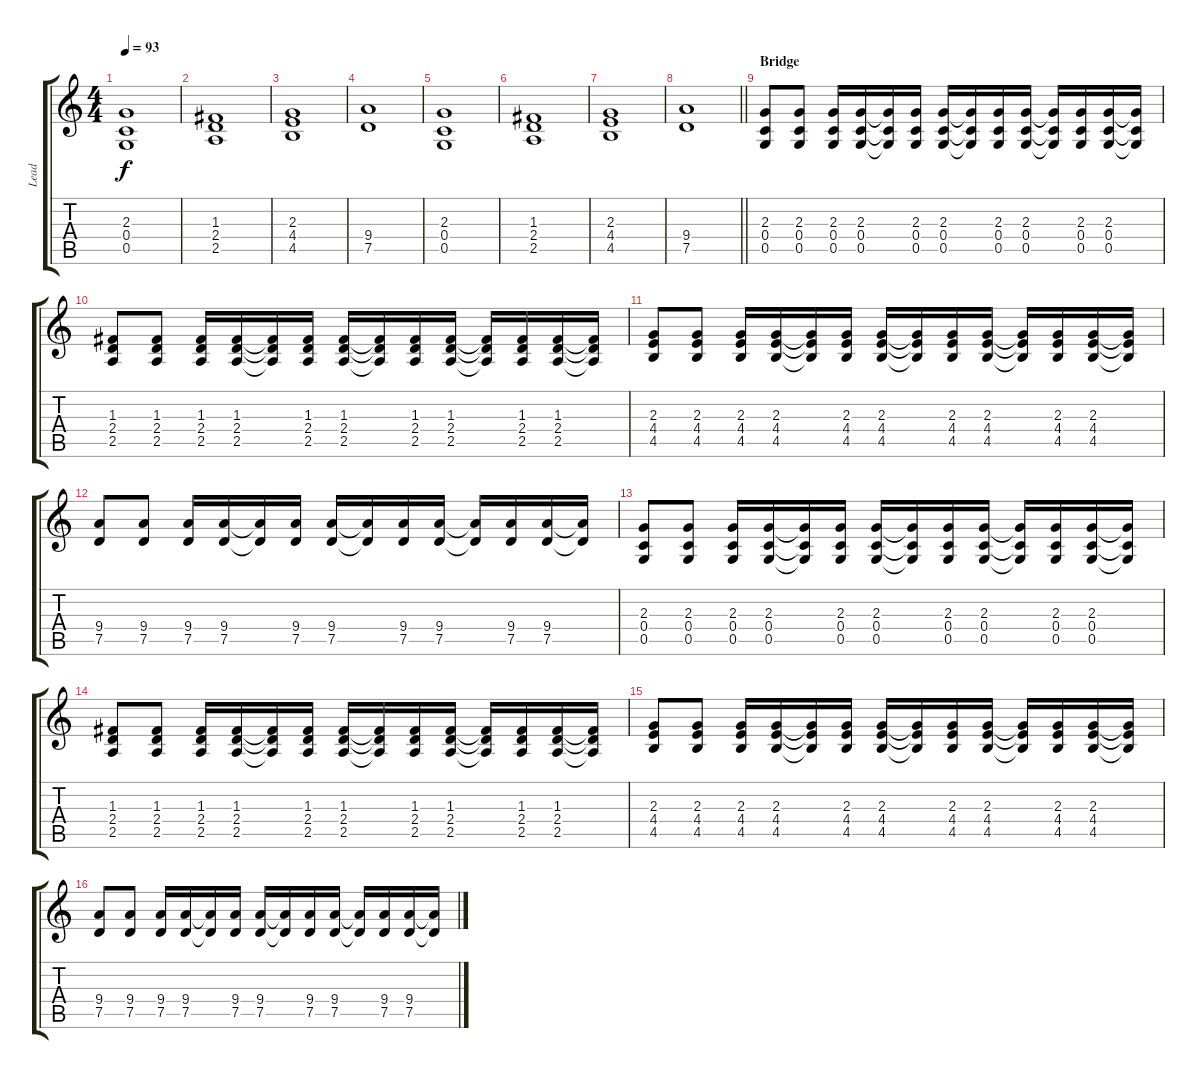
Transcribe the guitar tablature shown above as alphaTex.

\track ("Lead" "Lead") {instrument acousticguitarsteel}
\staff {score tabs}
\tuning (D4 A3 F3 C3 G2 C2) {hide}
\ts (4 4)
\tempo 93
\clef g2
\ks c
(2.3 0.4 0.5).1{dy f} |
(1.3 2.4 2.5).1 |
(2.3 4.4 4.5).1 |
(9.4 7.5).1 |
(2.3 0.4 0.5).1 |
(1.3 2.4 2.5).1 |
(2.3 4.4 4.5).1 |
\barLineRight lightlight
(9.4 7.5).1 |
\section ("" "Bridge")
(2.3 0.4 0.5).8 (2.3 0.4 0.5).8 (2.3 0.4 0.5).16 (2.3 0.4 0.5).16 (2.3{t} 0.4{t} 0.5{t}).16 (2.3 0.4 0.5).16 (2.3 0.4 0.5).16 (2.3{t} 0.4{t} 0.5{t}).16 (2.3 0.4 0.5).16 (2.3 0.4 0.5).16 (2.3{t} 0.4{t} 0.5{t}).16 (2.3 0.4 0.5).16 (2.3 0.4 0.5).16 (2.3{t} 0.4{t} 0.5{t}).16 |
(1.3 2.4 2.5).8 (1.3 2.4 2.5).8 (1.3 2.4 2.5).16 (1.3 2.4 2.5).16 (1.3{t} 2.4{t} 2.5{t}).16 (1.3 2.4 2.5).16 (1.3 2.4 2.5).16 (1.3{t} 2.4{t} 2.5{t}).16 (1.3 2.4 2.5).16 (1.3 2.4 2.5).16 (1.3{t} 2.4{t} 2.5{t}).16 (1.3 2.4 2.5).16 (1.3 2.4 2.5).16 (1.3{t} 2.4{t} 2.5{t}).16 |
(2.3 4.4 4.5).8 (2.3 4.4 4.5).8 (2.3 4.4 4.5).16 (2.3 4.4 4.5).16 (2.3{t} 4.4{t} 4.5{t}).16 (2.3 4.4 4.5).16 (2.3 4.4 4.5).16 (2.3{t} 4.4{t} 4.5{t}).16 (2.3 4.4 4.5).16 (2.3 4.4 4.5).16 (2.3{t} 4.4{t} 4.5{t}).16 (2.3 4.4 4.5).16 (2.3 4.4 4.5).16 (2.3{t} 4.4{t} 4.5{t}).16 |
(9.4 7.5).8 (9.4 7.5).8 (9.4 7.5).16 (9.4 7.5).16 (9.4{t} 7.5{t}).16 (9.4 7.5).16 (9.4 7.5).16 (9.4{t} 7.5{t}).16 (9.4 7.5).16 (9.4 7.5).16 (9.4{t} 7.5{t}).16 (9.4 7.5).16 (9.4 7.5).16 (9.4{t} 7.5{t}).16 |
(2.3 0.4 0.5).8 (2.3 0.4 0.5).8 (2.3 0.4 0.5).16 (2.3 0.4 0.5).16 (2.3{t} 0.4{t} 0.5{t}).16 (2.3 0.4 0.5).16 (2.3 0.4 0.5).16 (2.3{t} 0.4{t} 0.5{t}).16 (2.3 0.4 0.5).16 (2.3 0.4 0.5).16 (2.3{t} 0.4{t} 0.5{t}).16 (2.3 0.4 0.5).16 (2.3 0.4 0.5).16 (2.3{t} 0.4{t} 0.5{t}).16 |
(1.3 2.4 2.5).8 (1.3 2.4 2.5).8 (1.3 2.4 2.5).16 (1.3 2.4 2.5).16 (1.3{t} 2.4{t} 2.5{t}).16 (1.3 2.4 2.5).16 (1.3 2.4 2.5).16 (1.3{t} 2.4{t} 2.5{t}).16 (1.3 2.4 2.5).16 (1.3 2.4 2.5).16 (1.3{t} 2.4{t} 2.5{t}).16 (1.3 2.4 2.5).16 (1.3 2.4 2.5).16 (1.3{t} 2.4{t} 2.5{t}).16 |
(2.3 4.4 4.5).8 (2.3 4.4 4.5).8 (2.3 4.4 4.5).16 (2.3 4.4 4.5).16 (2.3{t} 4.4{t} 4.5{t}).16 (2.3 4.4 4.5).16 (2.3 4.4 4.5).16 (2.3{t} 4.4{t} 4.5{t}).16 (2.3 4.4 4.5).16 (2.3 4.4 4.5).16 (2.3{t} 4.4{t} 4.5{t}).16 (2.3 4.4 4.5).16 (2.3 4.4 4.5).16 (2.3{t} 4.4{t} 4.5{t}).16 |
(9.4 7.5).8 (9.4 7.5).8 (9.4 7.5).16 (9.4 7.5).16 (9.4{t} 7.5{t}).16 (9.4 7.5).16 (9.4 7.5).16 (9.4{t} 7.5{t}).16 (9.4 7.5).16 (9.4 7.5).16 (9.4{t} 7.5{t}).16 (9.4 7.5).16 (9.4 7.5).16 (9.4{t} 7.5{t}).16
